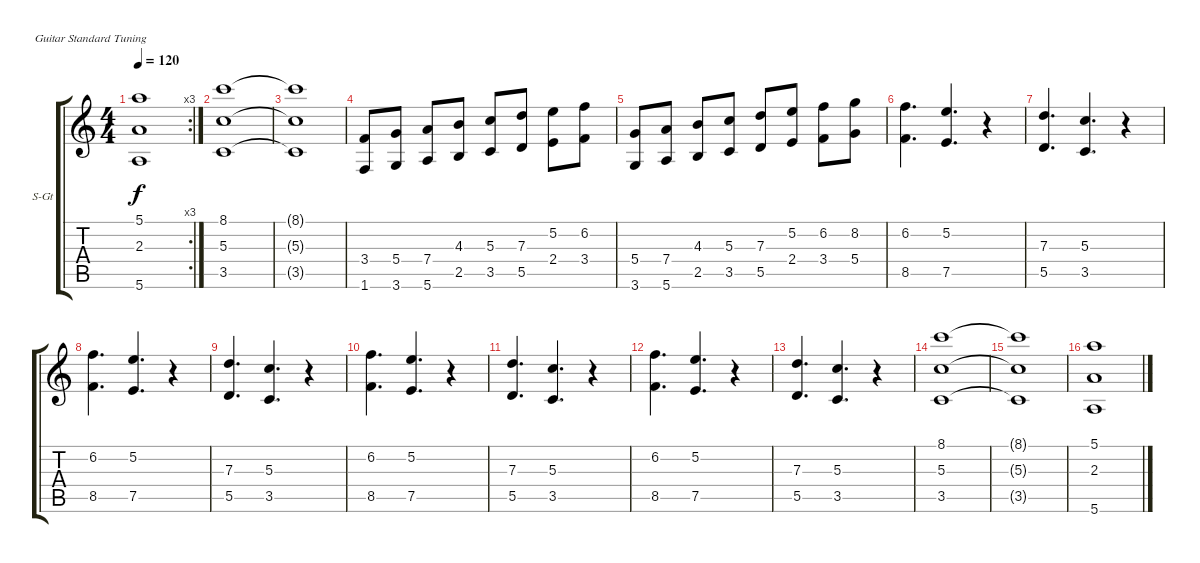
\bracketExtendMode groupsimilarinstruments
\firstSystemTrackNameOrientation horizontal
\otherSystemsTrackNameOrientation horizontal
\track ("Äîðîæêà 3" "S-Gt") {instrument electricgrandpiano}
\staff {score tabs}
\tuning (E4 B3 G3 D3 A2 E2)
\displaytranspose 12
\rc 3
\ts (4 4)
\tempo 120
\clef g2
\ks c
(5.1{t} 2.3{t} 5.6{t}).1{dy f} |
(8.1 5.3 3.5).1 |
(8.1{t} 5.3{t} 3.5{t}).1 |
(3.4 1.6).8 (5.4 3.6).8 (7.4 5.6).8 (4.3 2.5).8 (5.3 3.5).8 (7.3 5.5).8 (5.2 2.4).8 (6.2 3.4).8 |
(5.4 3.6).8 (7.4 5.6).8 (4.3 2.5).8 (5.3 3.5).8 (7.3 5.5).8 (5.2 2.4).8 (6.2 3.4).8 (8.2 5.4).8 |
(6.2 8.5).4{d} (5.2 7.5).4{d} r.4 |
(7.3 5.5).4{d} (5.3 3.5).4{d} r.4 |
(6.2 8.5).4{d} (5.2 7.5).4{d} r.4 |
(7.3 5.5).4{d} (5.3 3.5).4{d} r.4 |
(6.2 8.5).4{d} (5.2 7.5).4{d} r.4 |
(7.3 5.5).4{d} (5.3 3.5).4{d} r.4 |
(6.2 8.5).4{d} (5.2 7.5).4{d} r.4 |
(7.3 5.5).4{d} (5.3 3.5).4{d} r.4 |
(8.1 5.3 3.5).1 |
(8.1{t} 5.3{t} 3.5{t}).1 |
(5.1 2.3 5.6).1
